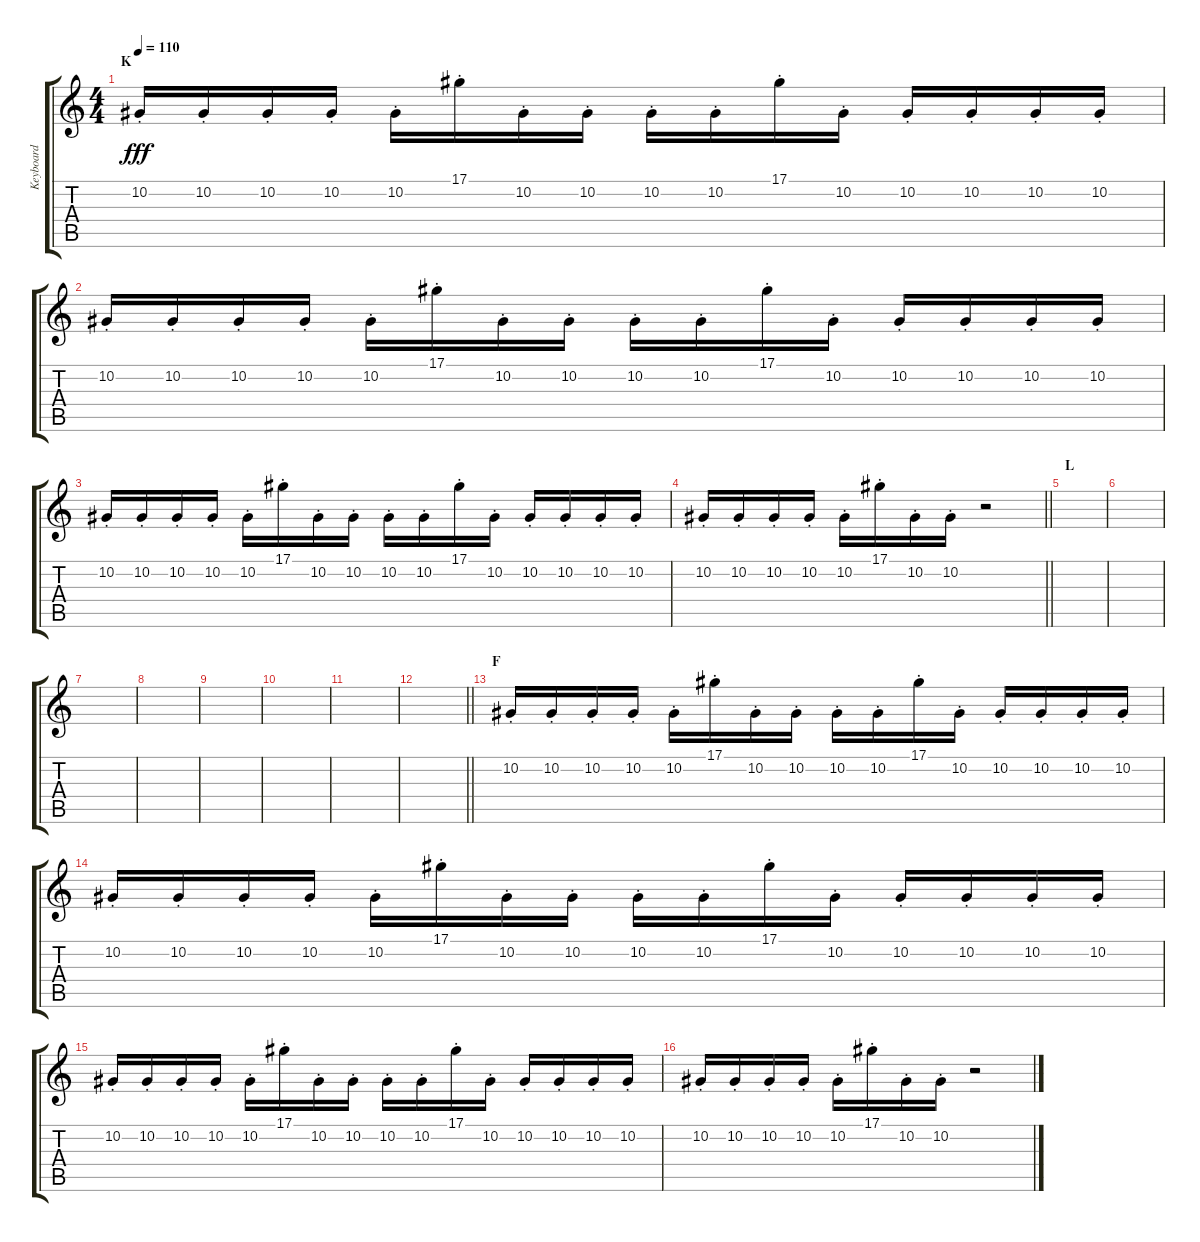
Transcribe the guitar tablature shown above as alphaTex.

\track ("Keyboard" "Keyboard") {instrument lead8bassandlead}
\staff {score tabs}
\tuning (Eb4 Bb3 Gb3 Db3 Ab2 Db2) {hide}
\ts (4 4)
\section ("" "K")
\tempo 110
\clef g2
\ks c
10.2{st}.16{dy fff} 10.2{st}.16 10.2{st}.16 10.2{st}.16 10.2{st}.16 17.1{st}.16 10.2{st}.16 10.2{st}.16 10.2{st}.16 10.2{st}.16 17.1{st}.16 10.2{st}.16 10.2{st}.16 10.2{st}.16 10.2{st}.16 10.2{st}.16 |
10.2{st}.16 10.2{st}.16 10.2{st}.16 10.2{st}.16 10.2{st}.16 17.1{st}.16 10.2{st}.16 10.2{st}.16 10.2{st}.16 10.2{st}.16 17.1{st}.16 10.2{st}.16 10.2{st}.16 10.2{st}.16 10.2{st}.16 10.2{st}.16 |
10.2{st}.16 10.2{st}.16 10.2{st}.16 10.2{st}.16 10.2{st}.16 17.1{st}.16 10.2{st}.16 10.2{st}.16 10.2{st}.16 10.2{st}.16 17.1{st}.16 10.2{st}.16 10.2{st}.16 10.2{st}.16 10.2{st}.16 10.2{st}.16 |
\barLineRight lightlight
10.2{st}.16 10.2{st}.16 10.2{st}.16 10.2{st}.16 10.2{st}.16 17.1{st}.16 10.2{st}.16 10.2{st}.16 r.2 |
\section ("" "L ")
|
|
|
|
|
|
|
\barLineRight lightlight
|
\section ("" "F")
10.2{st}.16 10.2{st}.16 10.2{st}.16 10.2{st}.16 10.2{st}.16 17.1{st}.16 10.2{st}.16 10.2{st}.16 10.2{st}.16 10.2{st}.16 17.1{st}.16 10.2{st}.16 10.2{st}.16 10.2{st}.16 10.2{st}.16 10.2{st}.16 |
10.2{st}.16 10.2{st}.16 10.2{st}.16 10.2{st}.16 10.2{st}.16 17.1{st}.16 10.2{st}.16 10.2{st}.16 10.2{st}.16 10.2{st}.16 17.1{st}.16 10.2{st}.16 10.2{st}.16 10.2{st}.16 10.2{st}.16 10.2{st}.16 |
10.2{st}.16 10.2{st}.16 10.2{st}.16 10.2{st}.16 10.2{st}.16 17.1{st}.16 10.2{st}.16 10.2{st}.16 10.2{st}.16 10.2{st}.16 17.1{st}.16 10.2{st}.16 10.2{st}.16 10.2{st}.16 10.2{st}.16 10.2{st}.16 |
10.2{st}.16 10.2{st}.16 10.2{st}.16 10.2{st}.16 10.2{st}.16 17.1{st}.16 10.2{st}.16 10.2{st}.16 r.2
